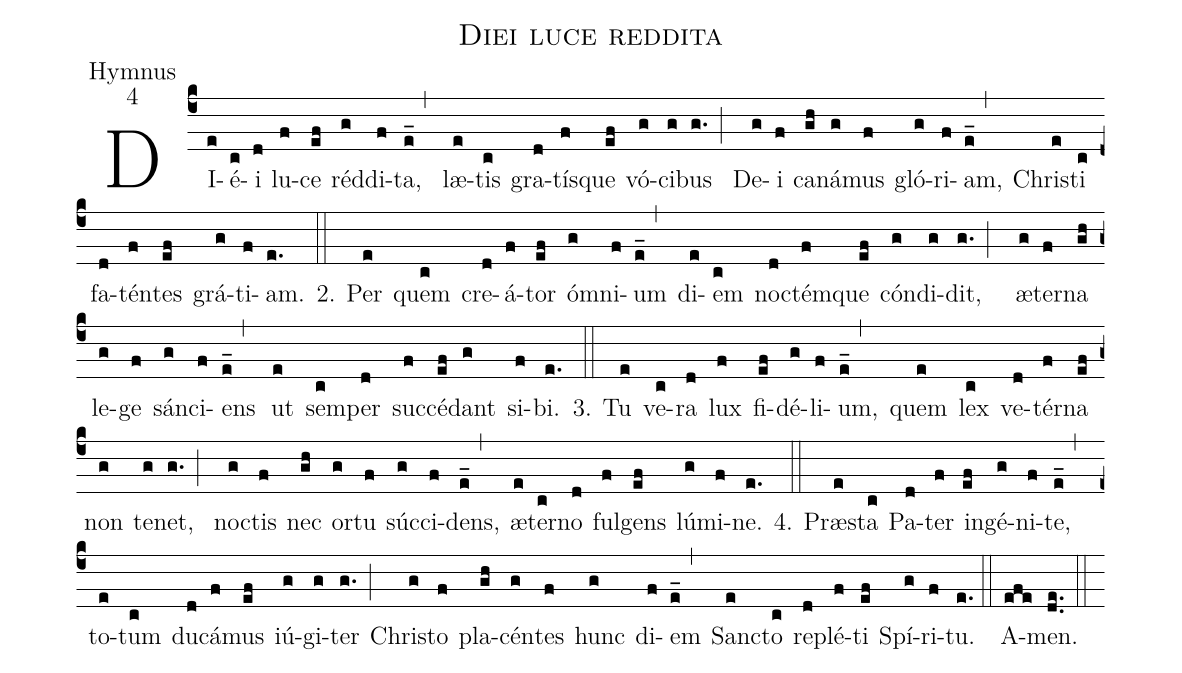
name:Diei luce reddita;
office-part:Hymnus;
mode:4;
%%
(c4)
DI(e)é(c)i(d) lu(f)ce(ef) réd(g)di(f)ta,(e_,) læ(e)tis(c) gra(d)tís(f)que(ef) vó(g)ci(g)bus(g.;) De(g)i(f) ca(gh)ná(g)mus(f) gló(g)ri(f)am,(e_,) Chris(e)ti(c) fa(d)tén(f)tes(ef) grá(g)ti(f)am.(e.) (::)

2. Per(e) quem(c) cre(d)á(f)tor(ef) óm(g)ni(f)um(e_,) di(e)em(c) noc(d)tém(f)que(ef) cón(g)di(g)dit,(g.;) æ(g)ter(f)na(gh) le(g)ge(f) sán(g)ci(f)ens(e_,) ut(e) sem(c)per(d) suc(f)cé(ef)dant(g) si(f)bi.(e.) (::)
3. Tu(e) ve(c)ra(d) lux(f) fi(ef)dé(g)li(f)um,(e_,) quem(e) lex(c) ve(d)tér(f)na(ef) non(g) te(g)net,(g.;) noc(g)tis(f) nec(gh) or(g)tu(f) súc(g)ci(f)dens,(e_,) æ(e)ter(c)no(d) ful(f)gens(ef) lú(g)mi(f)ne.(e.) (::)
4. Præ(e)sta(c) Pa(d)ter(f) in(ef)gé(g)ni(f)te,(e_,) to(e)tum(c) du(d)cá(f)mus(ef) iú(g)gi(g)ter(g.;) Chris(g)to(f) pla(gh)cén(g)tes(f) hunc(g) di(f)em(e_,) Sanc(e)to(c) re(d)plé(f)ti(ef) Spí(g)ri(f)tu.(e.) (::)
A(efe)men.(de..) (::)
